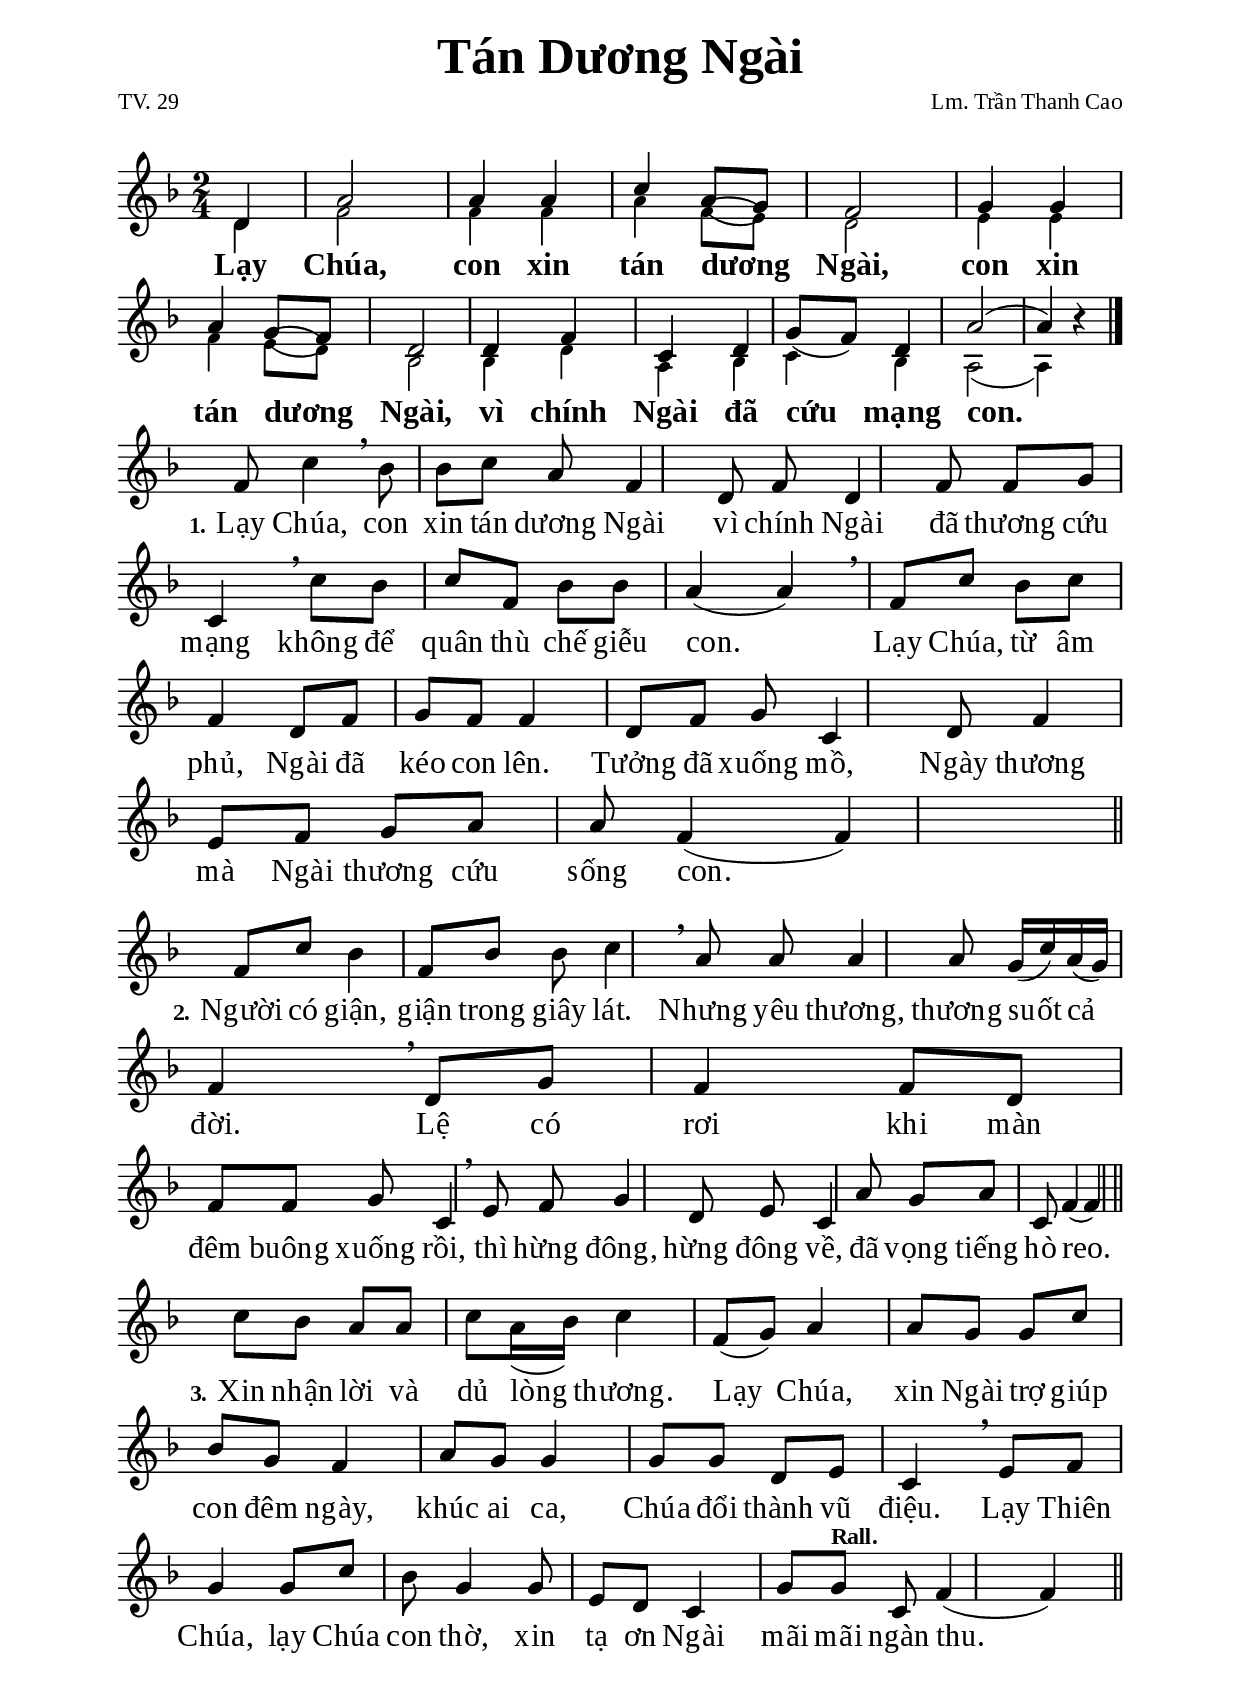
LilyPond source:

% Cài đặt chung
\version "2.20.0"
\include "english.ly"

\header {
  title = \markup { \fontsize #3 "Tán Dương Ngài" }
  poet = "TV. 29"
  composer = "Lm. Trần Thanh Cao"
  arranger = " "
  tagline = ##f
}

\paper {
  #(set-paper-size "a4")
  top-margin = 10\mm
  bottom-margin = 10\mm
  left-margin = 20\mm
  right-margin = 20\mm
  indent = #0
  #(define fonts
    (make-pango-font-tree
      "Liberation Serif"
      "Liberation Serif"
      "Liberation Serif"
      (/ 20 20)))
  page-count = #1
}

% Nhạc điệp khúc
nhacDiepKhucSop= \relative c' {
  \partial 4 d4 |
  a'2 |
  a4 a |
  c a8 _(g) |
  f2 |
  g4 g |
  a g8 _(f) |
  d2 |
  d4 f |
  c d |
  g8 _(f) d4 |
  a'2 ( |
  a4) r \bar "|."
}

nhacDiepKhucBass= \relative c' {
  \partial 4 d4 |
  f2 |
  f4 f |
  a f8 ^(e) |
  d2 |
  e4 e |
  f e8 ^(d) |
  bf2 |
  bf4 d |
  a bf |
  c bf |
  a2 ( |
  a4) r
}

% Nhạc phiên khúc
nhacPhienKhucMot = \relative c' {
  f8 c'4 \breathe
  bf8 bf c a f4 d8 f d4 f8 f g c,4 \breathe
  c'8 bf c f, bf bf a4 (a) \breathe
  f8 c' bf c f,4 d8 f g f f4 d8 f g c,4
  d8 f4 e8 f g a a f4 (f) \bar "||"
}

nhacPhienKhucHai = \relative c' {
  f8 c' bf4 f8 bf bf c4 \breathe
  a8 a a4 a8 g16 _(c) a (g) f4 \breathe
  d8 g f4 f8 d f f g c,4 \breathe
  e8 f g4 d8 e c4 a'8 g a c, f4 (f) \bar "||"
}

nhacPhienKhucBa = \relative c'' {
  c8 bf a a c a16 _(bf) c4 f,8 (g) a4 a8 g g c bf g f4
  a8 g g4 g8 g d e c4 \breathe
  e8 f g4 g8 c bf g4 g8 e d c4
  g'8
  \tempo "Rall." g c, f4 (f) \bar "||"
}

% Lời điệp khúc
loiDiepKhuc = \lyricmode {
  Lạy Chúa, con xin tán dương Ngài,
  con xin tán dương Ngài,
  vì chính Ngài đã cứu mạng con.
}

% Lời phiên khúc
loiPhienKhucMot = \lyricmode {
  \set stanza = #"1."
  Lạy Chúa, con xin tán dương Ngài
  vì chính Ngài đã thương cứu mạng
  không để quân thù chế giễu con.
  Lạy Chúa, từ âm phủ, Ngài đã kéo con lên.
  Tưởng đã xuống mồ,
  Ngày thương mà Ngài thương cứu sống con.
}

loiPhienKhucHai = \lyricmode {
  \set stanza = #"2."
  Người có giận, giận trong giây lát.
  Nhưng yêu thương, thương suốt cả đời.
  Lệ có rơi khi màn đêm buông xuống rồi,
  thì hừng đông, hừng đông về, đã vọng tiếng hò reo.
}

loiPhienKhucBa = \lyricmode {
  \set stanza = #"3."
  Xin nhận lời và dủ lòng thương.
  Lạy Chúa, xin Ngài trợ giúp con đêm ngày,
  khúc ai ca, Chúa đổi thành vũ điệu.
  Lạy Thiên Chúa, lạy Chúa con thờ,
  xin tạ ơn Ngài mãi mãi ngàn thu.
}


% Dàn trang
\score {
  \new ChoirStaff <<
    \new Staff = diepKhuc \with {
        \consists "Merge_rests_engraver"
        \magnifyStaff #(magstep +1)
      }
      <<
      \new Voice = beSop {
        \voiceOne \key f \major \time 2/4 \nhacDiepKhucSop
      }
      \new Voice = beBas {
        \override NoteHead.font-size = #-2
        \voiceTwo \key f \major \time 2/4 \nhacDiepKhucBass
      }
    >>
    \new Lyrics \lyricsto beSop \loiDiepKhuc
  >>
  \layout {
    \override Lyrics.LyricText.font-series = #'bold
    \override Lyrics.LyricText.font-size = #+3
    \override Lyrics.LyricSpace.minimum-distance = #2.5
    \override Score.BarNumber.break-visibility = ##(#f #f #f)
  }
}

\score {
  \new ChoirStaff <<
    \new Staff = phienKhuc \with {
        \magnifyStaff #(magstep +1)
      }
      <<
      \new Voice = beSop {
        \key f \major \time 2/4 \nhacPhienKhucMot
      }
    >>
    \new Lyrics \lyricsto beSop \loiPhienKhucMot
  >>
  \layout {
    \override Staff.TimeSignature.transparent = ##t
    \override Lyrics.LyricText.font-size = #+3
    \override Lyrics.LyricSpace.minimum-distance = #0.5
    \override Score.BarNumber.break-visibility = ##(#f #f #f)
    \set Score.barAlways = ##t
    \set Score.defaultBarType = ""
  } 
}

\score {
  \new ChoirStaff <<
    \new Staff = phienKhuc \with {
        \magnifyStaff #(magstep +1)
      }
      <<
      \new Voice = beSop {
        \key f \major \time 2/4 \nhacPhienKhucHai
      }
    >>
    \new Lyrics \lyricsto beSop \loiPhienKhucHai
  >>
  \layout {
    \override Staff.TimeSignature.transparent = ##t
    \override Lyrics.LyricText.font-size = #+3
    \override Lyrics.LyricSpace.minimum-distance = #0.5
    \override Score.BarNumber.break-visibility = ##(#f #f #f)
    \set Score.barAlways = ##t
    \set Score.defaultBarType = ""
  } 
}

\score {
  \new ChoirStaff <<
    \new Staff = phienKhuc \with {
        \magnifyStaff #(magstep +1)
      }
      <<
      \new Voice = beSop {
        \key f \major \time 2/4 \nhacPhienKhucBa
      }
    >>
    \new Lyrics \lyricsto beSop \loiPhienKhucBa
  >>
  \layout {
    \override Staff.TimeSignature.transparent = ##t
    \override Lyrics.LyricText.font-size = #+3
    \override Lyrics.LyricSpace.minimum-distance = #0.5
    \override Score.BarNumber.break-visibility = ##(#f #f #f)
    \set Score.barAlways = ##t
    \set Score.defaultBarType = ""
  } 
}
